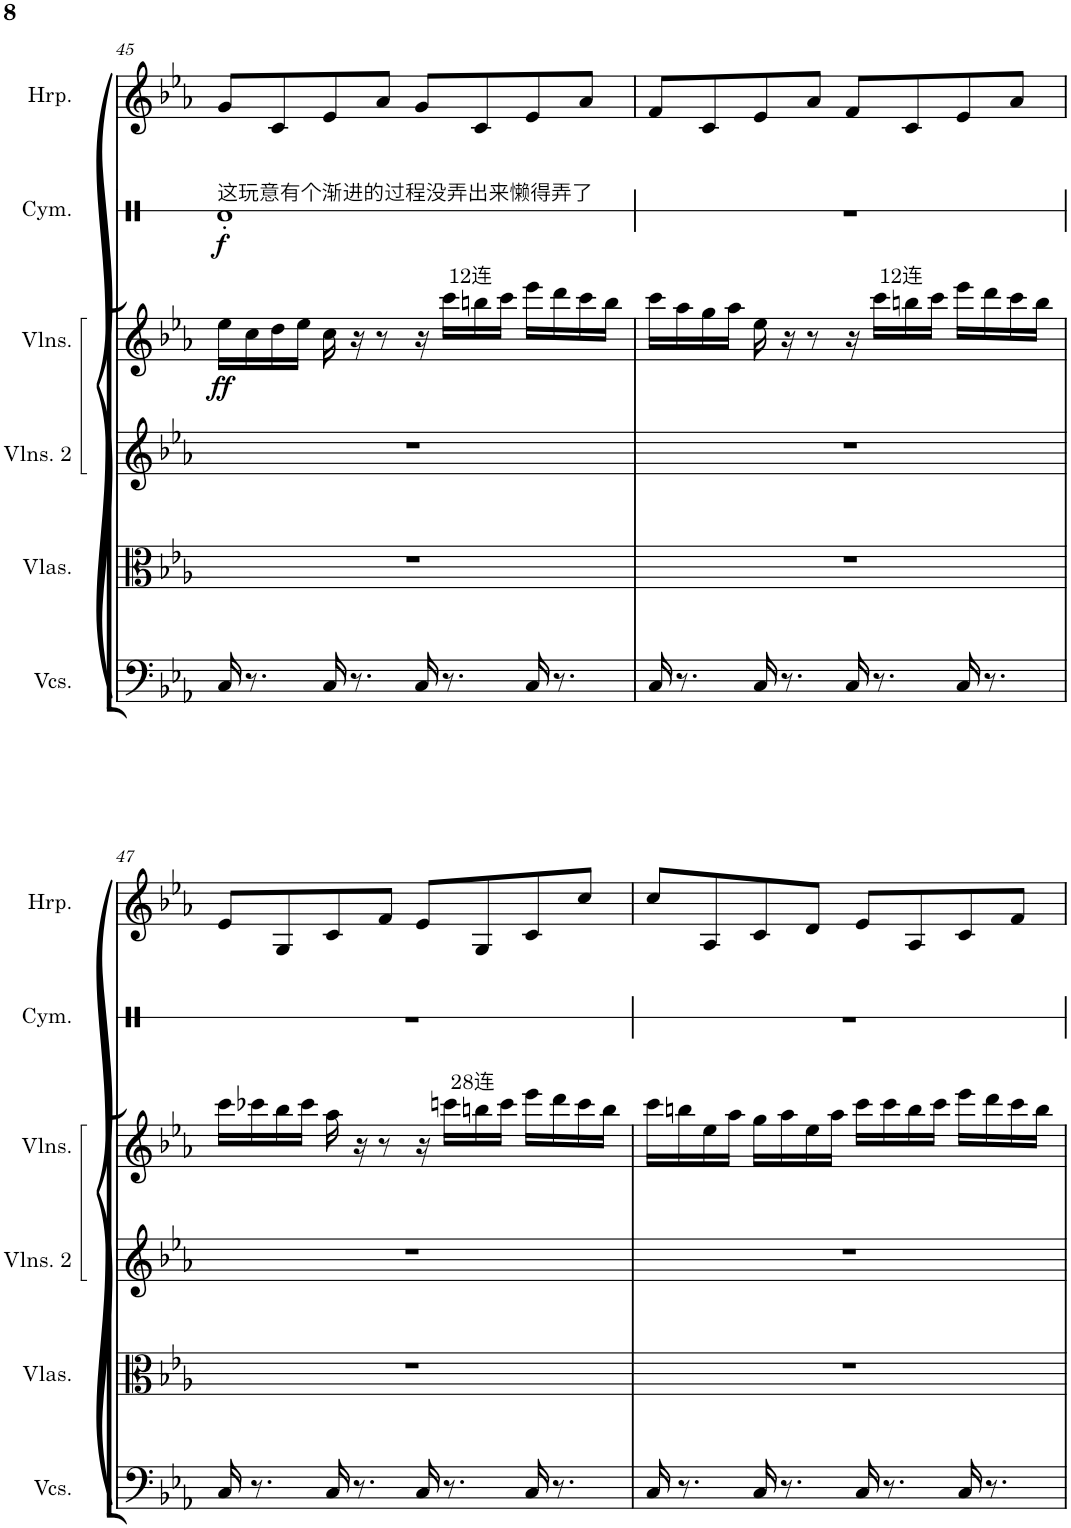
**kern	**kern	**kern	**kern	**dynam	**kern	**dynam	**kern
*part6	*part5	*part4	*part3	*part3	*part2	*part2	*part1
*staff6	*staff5	*staff4	*staff3	*staff3	*staff2	*staff2	*staff1
*I"乐队大提琴	*I"乐队中提琴	*I"乐队小提琴 2	*I"乐队小提琴	*	*I"铜钹	*	*I"竖琴
!!LO:PB:g=z
*clefF4	*clefC3	*clefG2	*clefG2	*	*clefX	*	*clefG2
*k[b-e-a-]	*k[b-e-a-]	*k[b-e-a-]	*k[b-e-a-]	*	*k[]	*	*k[b-e-a-]
*M4/4	*M4/4	*M4/4	*M4/4	*	*M4/4	*	*M4/4
=45	=45	=45	=45	=45	=45	=45	=45
!	!	!	!	!	!LO:TX:a:t=这玩意有个渐进的过程没弄出来懒得弄了	!	!
!	!	!	!	!LO:DY:b	!	!LO:DY:b	!
16C/	1r	1r	16ee-\LL	ff	1Rd'	f	8g/L
8.r	.	.	16cc\	.	.	.	.
.	.	.	16dd\	.	.	.	8c/
.	.	.	16ee-\JJ	.	.	.	.
16C/	.	.	16cc\	.	.	.	8e-/
8.r	.	.	16r	.	.	.	.
.	.	.	8r	.	.	.	8a-/J
16C/	.	.	16r	.	.	.	8g/L
!	!	!	!LO:TX:a:t=12连	!	!	!	!
8.r	.	.	16ccc\LL	.	.	.	.
.	.	.	16bbn\	.	.	.	8c/
.	.	.	16ccc\JJ	.	.	.	.
16C/	.	.	16eee-\LL	.	.	.	8e-/
8.r	.	.	16ddd\	.	.	.	.
.	.	.	16ccc\	.	.	.	8a-/J
.	.	.	16bb\JJ	.	.	.	.
=46	=46	=46	=46	=46	=46	=46	=46
16C/	1r	1r	16ccc\LL	.	1r	.	8f/L
8.r	.	.	16aa-\	.	.	.	.
.	.	.	16gg\	.	.	.	8c/
.	.	.	16aa-\JJ	.	.	.	.
16C/	.	.	16ee-\	.	.	.	8e-/
8.r	.	.	16r	.	.	.	.
.	.	.	8r	.	.	.	8a-/J
16C/	.	.	16r	.	.	.	8f/L
!	!	!	!LO:TX:a:t=12连	!	!	!	!
8.r	.	.	16ccc\LL	.	.	.	.
.	.	.	16bbn\	.	.	.	8c/
.	.	.	16ccc\JJ	.	.	.	.
16C/	.	.	16eee-\LL	.	.	.	8e-/
8.r	.	.	16ddd\	.	.	.	.
.	.	.	16ccc\	.	.	.	8a-/J
.	.	.	16bb\JJ	.	.	.	.
!!LO:LB:g=z
=47	=47	=47	=47	=47	=47	=47	=47
16C/	1r	1r	16ccc\LL	.	1r	.	8e-/L
8.r	.	.	16ccc-X\	.	.	.	.
.	.	.	16bb-\	.	.	.	8G/
.	.	.	16ccc-\JJ	.	.	.	.
16C/	.	.	16aa-\	.	.	.	8c/
8.r	.	.	16r	.	.	.	.
.	.	.	8r	.	.	.	8f/J
16C/	.	.	16r	.	.	.	8e-/L
!	!	!	!LO:TX:a:t=28连	!	!	!	!
8.r	.	.	16cccn\LL	.	.	.	.
.	.	.	16bbn\	.	.	.	8G/
.	.	.	16ccc\JJ	.	.	.	.
16C/	.	.	16eee-\LL	.	.	.	8c/
8.r	.	.	16ddd\	.	.	.	.
.	.	.	16ccc\	.	.	.	8cc/J
.	.	.	16bb\JJ	.	.	.	.
=48	=48	=48	=48	=48	=48	=48	=48
16C/	1r	1r	16ccc\LL	.	1r	.	8cc/L
8.r	.	.	16bbn\	.	.	.	.
.	.	.	16ee-\	.	.	.	8A-/
.	.	.	16aa-\JJ	.	.	.	.
16C/	.	.	16gg\LL	.	.	.	8c/
8.r	.	.	16aa-\	.	.	.	.
.	.	.	16ee-\	.	.	.	8d/J
.	.	.	16aa-\JJ	.	.	.	.
16C/	.	.	16ccc\LL	.	.	.	8e-/L
8.r	.	.	16ccc\	.	.	.	.
.	.	.	16bb\	.	.	.	8A-/
.	.	.	16ccc\JJ	.	.	.	.
16C/	.	.	16eee-\LL	.	.	.	8c/
8.r	.	.	16ddd\	.	.	.	.
.	.	.	16ccc\	.	.	.	8f/J
.	.	.	16bb\JJ	.	.	.	.
=	=	=	=	=	=	=	=
*-	*-	*-	*-	*-	*-	*-	*-
